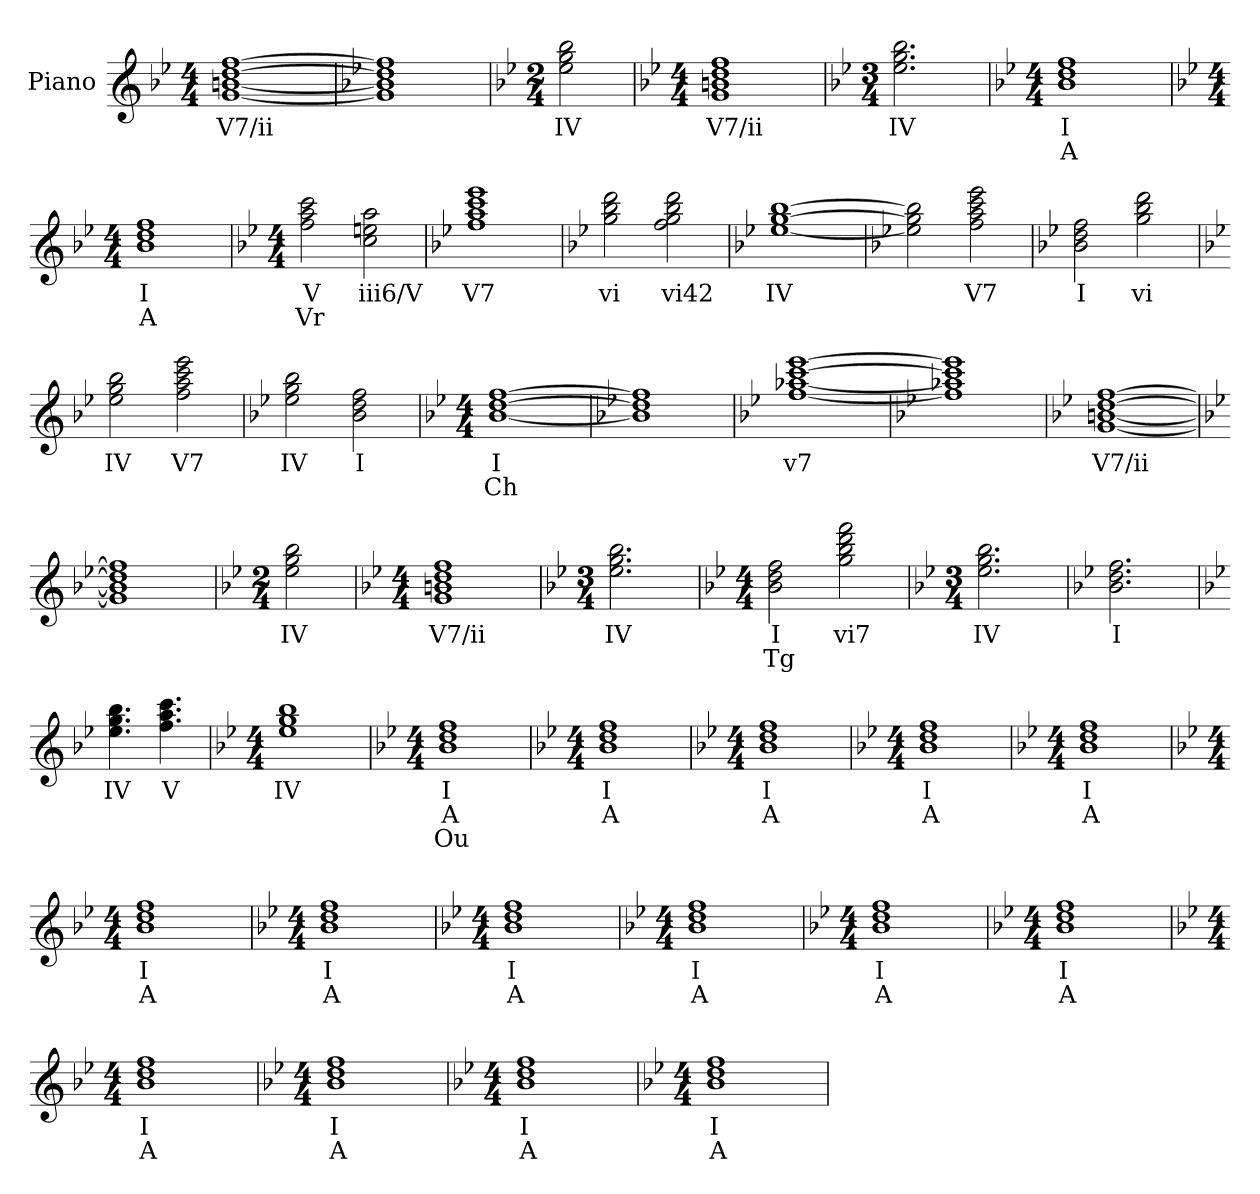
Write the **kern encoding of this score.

**kern	**text	**text	**text
*part1	*part1	*part1	*part1
*staff1	*staff1	*staff1	*staff1
*I"Piano	*	*	*
*I'Pno	*	*	*
*k[b-e-]	*	*	*
*B-:	*	*	*
*M4/4	*	*	*
=	=	=	=
[1g [1bn [1dd [1ff	V7/ii	.	.
=	=	=	=
*k[b-e-]	*	*	*
*B-:	*	*	*
1g] 1bn] 1dd] 1ff]	.	.	.
=	=	=	=
*k[b-e-]	*	*	*
*B-:	*	*	*
*M2/4	*	*	*
2ee- 2gg 2bb-	IV	.	.
=	=	=	=
*k[b-e-]	*	*	*
*B-:	*	*	*
*M4/4	*	*	*
1g 1bn 1dd 1ff	V7/ii	.	.
=	=	=	=
*k[b-e-]	*	*	*
*B-:	*	*	*
*M3/4	*	*	*
2.ee- 2.gg 2.bb-	IV	.	.
=	=	=	=
*k[b-e-]	*	*	*
*B-:	*	*	*
*M4/4	*	*	*
1b- 1dd 1ff	I	A	.
=	=	=	=
*k[b-e-]	*	*	*
*B-:	*	*	*
*M4/4	*	*	*
1b- 1dd 1ff	I	A	.
=	=	=	=
*k[b-e-]	*	*	*
*B-:	*	*	*
*M4/4	*	*	*
2ff 2aa 2ccc	V	Vr	.
2cc 2een 2aa	iii6/V	.	.
=	=	=	=
*k[b-e-]	*	*	*
*B-:	*	*	*
1ff 1aa 1ccc 1eee-	V7	.	.
=	=	=	=
*k[b-e-]	*	*	*
*B-:	*	*	*
2gg 2bb- 2ddd	vi	.	.
2ff 2gg 2bb- 2ddd	vi42	.	.
=	=	=	=
*k[b-e-]	*	*	*
*B-:	*	*	*
[1ee- [1gg [1bb-	IV	.	.
=	=	=	=
*k[b-e-]	*	*	*
*B-:	*	*	*
2ee-] 2gg] 2bb-]	.	.	.
2ff 2aa 2ccc 2eee-	V7	.	.
=	=	=	=
*k[b-e-]	*	*	*
*B-:	*	*	*
2b- 2dd 2ff	I	.	.
2gg 2bb- 2ddd	vi	.	.
=	=	=	=
*k[b-e-]	*	*	*
*B-:	*	*	*
2ee- 2gg 2bb-	IV	.	.
2ff 2aa 2ccc 2eee-	V7	.	.
=	=	=	=
*k[b-e-]	*	*	*
*B-:	*	*	*
2ee- 2gg 2bb-	IV	.	.
2b- 2dd 2ff	I	.	.
=	=	=	=
*k[b-e-]	*	*	*
*B-:	*	*	*
*M4/4	*	*	*
[1b- [1dd [1ff	I	Ch	.
=	=	=	=
*k[b-e-]	*	*	*
*B-:	*	*	*
1b-] 1dd] 1ff]	.	.	.
=	=	=	=
*k[b-e-]	*	*	*
*B-:	*	*	*
[1ff [1aa-X [1ccc [1eee-	v7	.	.
=	=	=	=
*k[b-e-]	*	*	*
*B-:	*	*	*
1ff] 1aa-X] 1ccc] 1eee-]	.	.	.
=	=	=	=
*k[b-e-]	*	*	*
*B-:	*	*	*
[1g [1bn [1dd [1ff	V7/ii	.	.
=	=	=	=
*k[b-e-]	*	*	*
*B-:	*	*	*
1g] 1bn] 1dd] 1ff]	.	.	.
=	=	=	=
*k[b-e-]	*	*	*
*B-:	*	*	*
*M2/4	*	*	*
2ee- 2gg 2bb-	IV	.	.
=	=	=	=
*k[b-e-]	*	*	*
*B-:	*	*	*
*M4/4	*	*	*
1g 1bn 1dd 1ff	V7/ii	.	.
=	=	=	=
*k[b-e-]	*	*	*
*B-:	*	*	*
*M3/4	*	*	*
2.ee- 2.gg 2.bb-	IV	.	.
=	=	=	=
*k[b-e-]	*	*	*
*B-:	*	*	*
*M4/4	*	*	*
2b- 2dd 2ff	I	Tg	.
2gg 2bb- 2ddd 2fff	vi7	.	.
=	=	=	=
*k[b-e-]	*	*	*
*B-:	*	*	*
*M3/4	*	*	*
2.ee- 2.gg 2.bb-	IV	.	.
=	=	=	=
*k[b-e-]	*	*	*
*B-:	*	*	*
2.b- 2.dd 2.ff	I	.	.
=	=	=	=
*k[b-e-]	*	*	*
*B-:	*	*	*
4.ee- 4.gg 4.bb-	IV	.	.
4.ff 4.aa 4.ccc	V	.	.
=	=	=	=
*k[b-e-]	*	*	*
*B-:	*	*	*
*M4/4	*	*	*
1ee- 1gg 1bb-	IV	.	.
=	=	=	=
*k[b-e-]	*	*	*
*B-:	*	*	*
*M4/4	*	*	*
1b- 1dd 1ff	I	A	Ou
=	=	=	=
*k[b-e-]	*	*	*
*B-:	*	*	*
*M4/4	*	*	*
1b- 1dd 1ff	I	A	.
=	=	=	=
*k[b-e-]	*	*	*
*B-:	*	*	*
*M4/4	*	*	*
1b- 1dd 1ff	I	A	.
=	=	=	=
*k[b-e-]	*	*	*
*B-:	*	*	*
*M4/4	*	*	*
1b- 1dd 1ff	I	A	.
=	=	=	=
*k[b-e-]	*	*	*
*B-:	*	*	*
*M4/4	*	*	*
1b- 1dd 1ff	I	A	.
=	=	=	=
*k[b-e-]	*	*	*
*B-:	*	*	*
*M4/4	*	*	*
1b- 1dd 1ff	I	A	.
=	=	=	=
*k[b-e-]	*	*	*
*B-:	*	*	*
*M4/4	*	*	*
1b- 1dd 1ff	I	A	.
=	=	=	=
*k[b-e-]	*	*	*
*B-:	*	*	*
*M4/4	*	*	*
1b- 1dd 1ff	I	A	.
=	=	=	=
*k[b-e-]	*	*	*
*B-:	*	*	*
*M4/4	*	*	*
1b- 1dd 1ff	I	A	.
=	=	=	=
*k[b-e-]	*	*	*
*B-:	*	*	*
*M4/4	*	*	*
1b- 1dd 1ff	I	A	.
=	=	=	=
*k[b-e-]	*	*	*
*B-:	*	*	*
*M4/4	*	*	*
1b- 1dd 1ff	I	A	.
=	=	=	=
*k[b-e-]	*	*	*
*B-:	*	*	*
*M4/4	*	*	*
1b- 1dd 1ff	I	A	.
=	=	=	=
*k[b-e-]	*	*	*
*B-:	*	*	*
*M4/4	*	*	*
1b- 1dd 1ff	I	A	.
=	=	=	=
*k[b-e-]	*	*	*
*B-:	*	*	*
*M4/4	*	*	*
1b- 1dd 1ff	I	A	.
=	=	=	=
*k[b-e-]	*	*	*
*B-:	*	*	*
*M4/4	*	*	*
1b- 1dd 1ff	I	A	.
=	=	=	=
*-	*-	*-	*-
